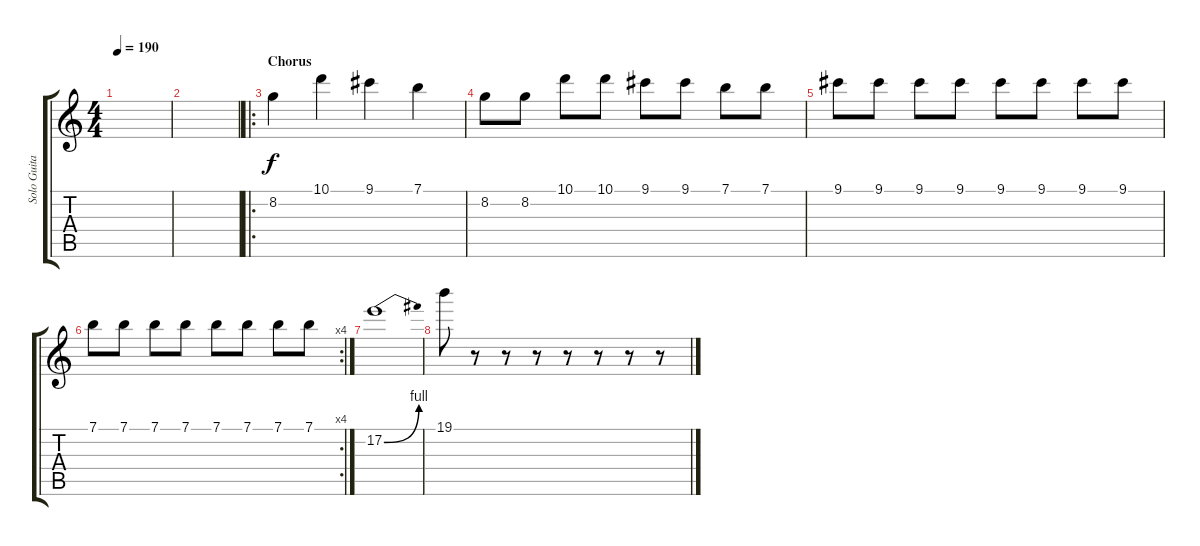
\track ("Solo Guitar" "Solo Guita") {instrument overdrivenguitar}
\staff {score tabs}
\tuning (E4 B3 G3 D3 A2 E2) {hide}
\ts (4 4)
\tempo 190
\clef g2
\ks c
|
|
\ro
\section ("" "Chorus")
8.2.4 10.1.4 9.1.4 7.1.4 |
8.2.8 8.2.8 10.1.8 10.1.8 9.1.8 9.1.8 7.1.8 7.1.8 |
9.1.8 9.1.8 9.1.8 9.1.8 9.1.8 9.1.8 9.1.8 9.1.8 |
\rc 4
7.1.8 7.1.8 7.1.8 7.1.8 7.1.8 7.1.8 7.1.8 7.1.8 |
17.2{be (bend 0 0 60 4)}.1 |
19.1.8 r.8 r.8 r.8 r.8 r.8 r.8 r.8
